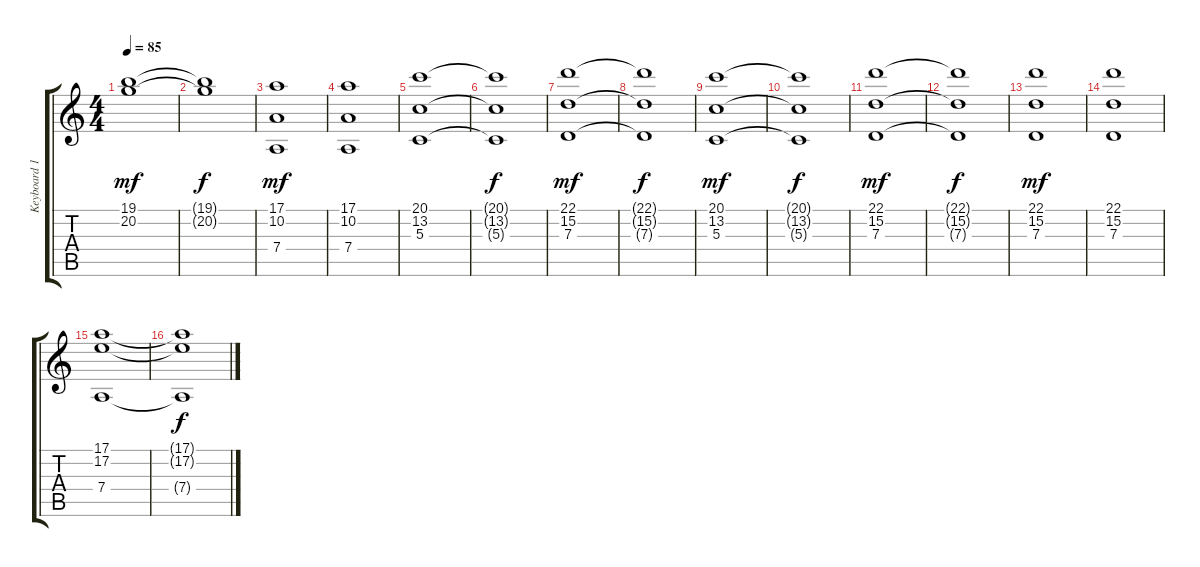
\track ("Keyboard 1" "Keyboard 1") {instrument stringensemble1}
\staff {score tabs}
\tuning (E4 B3 G3 D3 A2 E2) {hide}
\ts (4 4)
\tempo 85
\clef g2
\ks c
(19.1 20.2).1{dy mf} |
(19.1{t} 20.2{t}).1{dy f} |
(17.1 10.2 7.4).1{dy mf} |
(17.1 10.2 7.4).1 |
(20.1 13.2 5.3).1 |
(20.1{t} 13.2{t} 5.3{t}).1{dy f} |
(22.1 15.2 7.3).1{dy mf} |
(22.1{t} 15.2{t} 7.3{t}).1{dy f} |
(20.1 13.2 5.3).1{dy mf} |
(20.1{t} 13.2{t} 5.3{t}).1{dy f} |
(22.1 15.2 7.3).1{dy mf} |
(22.1{t} 15.2{t} 7.3{t}).1{dy f} |
(22.1 15.2 7.3).1{dy mf} |
(22.1 15.2 7.3).1 |
(17.1 17.2 7.4).1 |
(17.1{t} 17.2{t} 7.4{t}).1{dy f}
